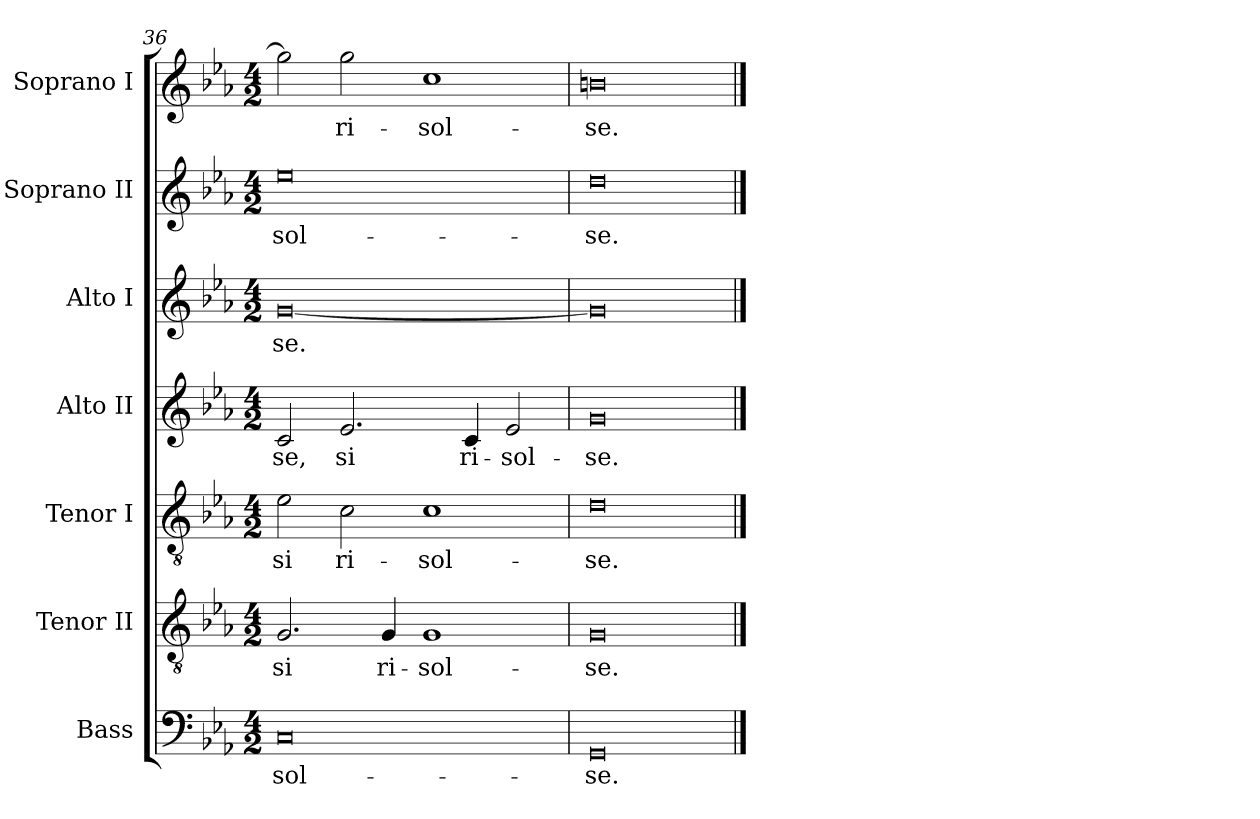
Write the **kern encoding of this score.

**kern	**text	**kern	**text	**kern	**text	**kern	**text	**kern	**text	**kern	**text	**kern	**text
*part7	*part7	*part6	*part6	*part5	*part5	*part4	*part4	*part3	*part3	*part2	*part2	*part1	*part1
*staff7	*staff7	*staff6	*staff6	*staff5	*staff5	*staff4	*staff4	*staff3	*staff3	*staff2	*staff2	*staff1	*staff1
*I"Bass	*	*I"Tenor II	*	*I"Tenor I	*	*I"Alto II	*	*I"Alto I	*	*I"Soprano II	*	*I"Soprano I	*
*I'B	*	*I'T II	*	*I'T I	*	*I'A II	*	*I'A I	*	*I'S II	*	*I'S I	*
*clefF4	*	*clefGv2	*	*clefGv2	*	*clefG2	*	*clefG2	*	*clefG2	*	*clefG2	*
*k[b-e-a-]	*	*k[b-e-a-]	*	*k[b-e-a-]	*	*k[b-e-a-]	*	*k[b-e-a-]	*	*k[b-e-a-]	*	*k[b-e-a-]	*
*E-:	*	*E-:	*	*E-:	*	*E-:	*	*E-:	*	*E-:	*	*E-:	*
*M4/2	*	*M4/2	*	*M4/2	*	*M4/2	*	*M4/2	*	*M4/2	*	*M4/2	*
=36	=36	=36	=36	=36	=36	=36	=36	=36	=36	=36	=36	=36	=36
!	!LO:LY:b	!	!LO:LY:b	!	!LO:LY:b	!	!LO:LY:b	!	!LO:LY:b	!	!LO:LY:b	!	!
0C	-sol-	2.G	si	2e-	si	2c	-se,	[0g	-se.	0ee-	-sol-	2gg]	.
!	!	!	!	!	!LO:LY:b	!	!LO:LY:b	!	!	!	!	!	!LO:LY:b
.	.	.	.	2c	ri-	2.e-	si	.	.	.	.	2gg	ri-
!	!	!	!LO:LY:b	!	!	!	!	!	!	!	!	!	!
.	.	4G	ri-	.	.	.	.	.	.	.	.	.	.
!	!	!	!LO:LY:b	!	!LO:LY:b	!	!	!	!	!	!	!	!LO:LY:b
.	.	1G	-sol-	1c	-sol-	.	.	.	.	.	.	1cc	-sol-
!	!	!	!	!	!	!	!LO:LY:b	!	!	!	!	!	!
.	.	.	.	.	.	4c	ri-	.	.	.	.	.	.
!	!	!	!	!	!	!	!LO:LY:b	!	!	!	!	!	!
.	.	.	.	.	.	2e-	-sol-	.	.	.	.	.	.
=37	=37	=37	=37	=37	=37	=37	=37	=37	=37	=37	=37	=37	=37
!	!LO:LY:b	!	!LO:LY:b	!	!LO:LY:b	!	!LO:LY:b	!	!	!	!LO:LY:b	!	!LO:LY:b
0GG	-se.	0G	-se.	0d	-se.	0g	-se.	0g]	.	0dd	-se.	0bn	-se.
==	==	==	==	==	==	==	==	==	==	==	==	==	==
*-	*-	*-	*-	*-	*-	*-	*-	*-	*-	*-	*-	*-	*-
